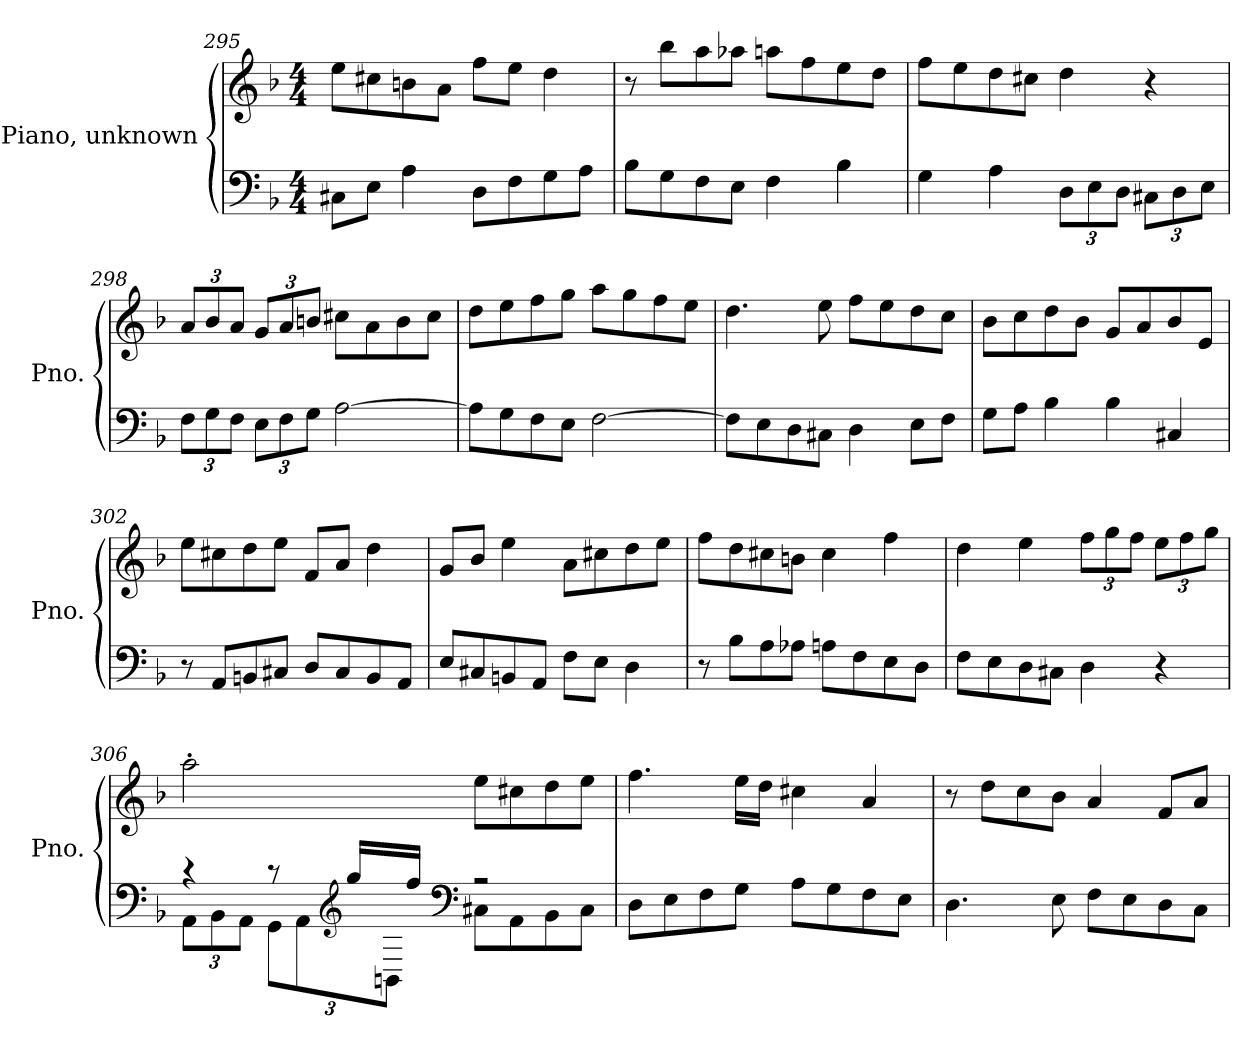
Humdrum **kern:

**kern	**kern
*part1	*part1
*staff2	*staff1
*I"Piano, unknown	*
*I'Pno.	*
!!LO:LB:g=z
*clefF4	*clefG2
*k[b-]	*k[b-]
*M4/4	*M4/4
=295	=295
8C#X\L	8ee\L
8E\J	8cc#X\
4A\	8bn\
.	8a\J
8D\L	8ff\L
8F\	8ee\J
8G\	4dd\
8A\J	.
=296	=296
8B-\L	8r
8G\	8bb-\L
8F\	8aa\
8E\J	8aa-X\J
4F\	8aan\L
.	8ff\
4B-\	8ee\
.	8dd\J
=297	=297
4G\	8ff\L
.	8ee\
4A\	8dd\
.	8cc#X\J
*Xbrackettup	*
12D\L	4dd\
12E\	.
12D\J	.
12C#X\L	4r
12D\	.
12E\J	.
=298	=298
*	*Xbrackettup
12F\L	12a/L
12G\	12b-/
12F\J	12a/J
12E\L	12g/L
12F\	12a/
12G\J	12bn/J
[2A\	8cc#X\L
.	8a\
.	8b\
.	8cc#\J
!!LO:LB:g=z
=299	=299
8A\L]	8dd\L
8G\	8ee\
8F\	8ff\
8E\J	8gg\J
[2F\	8aa\L
.	8gg\
.	8ff\
.	8ee\J
=300	=300
8F\L]	4.dd\
8E\	.
8D\	.
8C#X\J	8ee\
4D\	8ff\L
.	8ee\
8E\L	8dd\
8F\J	8cc\J
=301	=301
8G\L	8b-\L
8A\J	8cc\
4B-\	8dd\
.	8b-\J
4B-\	8g/L
.	8a/
4C#X/	8b-/
.	8e/J
=302	=302
8r	8ee\L
8AA/L	8cc#X\
8BBn/	8dd\
8C#X/J	8ee\J
8D/L	8f/L
8C#/	8a/J
8BB/	4dd\
8AA/J	.
!!LO:LB:g=z
=303	=303
8E/L	8g/L
8C#X/	8b-/J
8BBn/	4ee\
8AA/J	.
8F\L	8a\L
8E\J	8cc#X\
4D\	8dd\
.	8ee\J
=304	=304
8r	8ff\L
8B-\L	8dd\
8A\	8cc#X\
8A-X\J	8bn\J
8An\L	4cc#\
8F\	.
8E\	4ff\
8D\J	.
=305	=305
8F\L	4dd\
8E\	.
8D\	4ee\
8C#X\J	.
4D\	12ff\L
.	12gg\
.	12ff\J
4r	12ee\L
.	12ff\
.	12gg\J
!!LO:PB:g=z
=306	=306
*^	*
4r	12AA\L	2aa'\
.	12BB-\	.
.	12AA\J	.
8r	12GG\L	.
.	12AA\	.
*clefG2	*	*
16gg/LL	.	.
.	12BBn\J	.
16ff/JJ	.	.
*clefF4	*	*
2r	8C#X\L	8ee\L
.	8AA\	8cc#X\
.	8BB\	8dd\
.	8C#\J	8ee\J
*v	*v	*
=307	=307
8D\L	4.ff\
8E\	.
8F\	.
8G\J	16ee\LL
.	16dd\JJ
8A\L	4cc#X\
8G\	.
8F\	4a/
8E\J	.
=308	=308
4.D\	8r
.	8dd\L
.	8cc\
8E\	8b-\J
8F\L	4a/
8E\	.
8D\	8f/L
8C\J	8a/J
=	=
*-	*-
